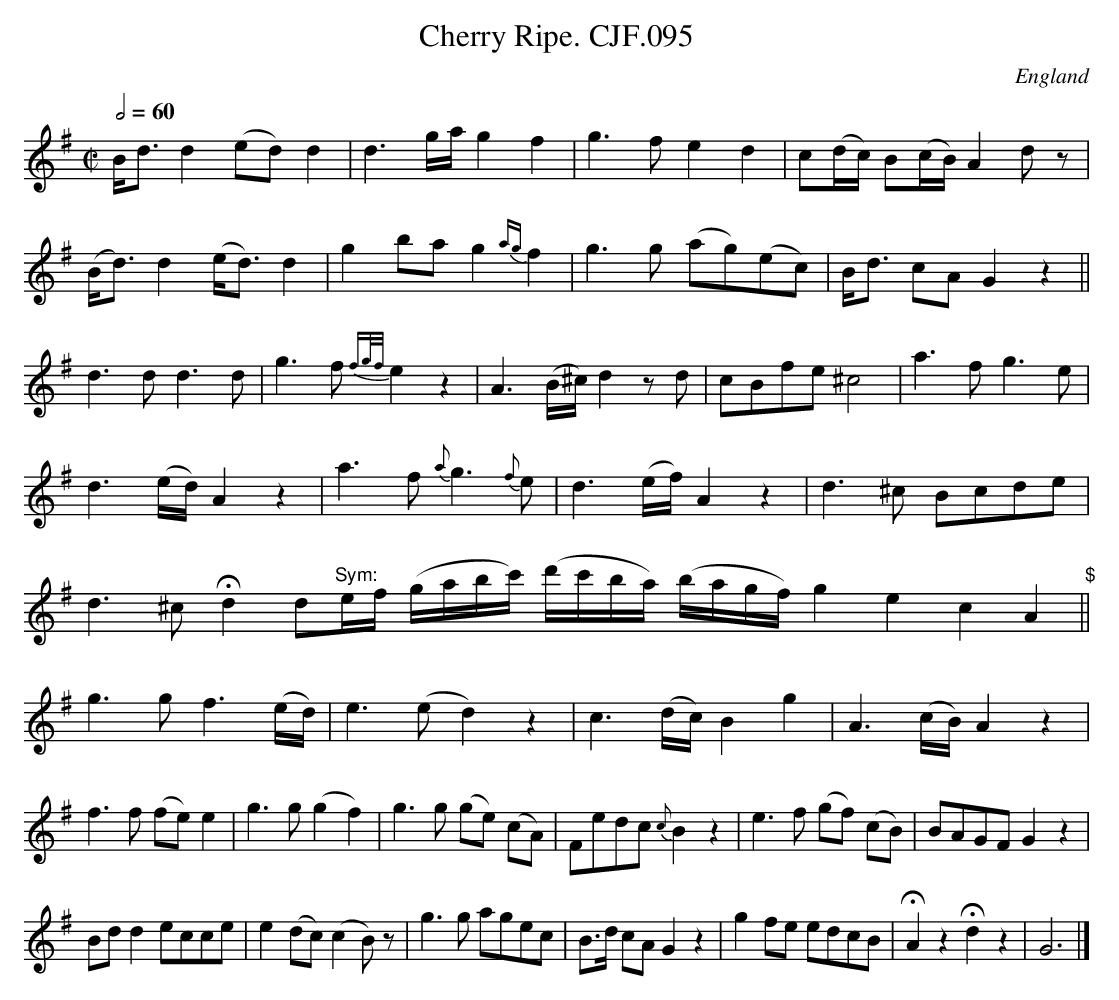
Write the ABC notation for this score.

X:1
T:Cherry Ripe. CJF.095
L:1/8
M:C|
O:England
Q:2/4=60
K:G
B<dd2(ed)d2|d3g/a/g2f2|g3fe2d2|c(d/c/) B(c/B/)A2dz|!
(B<d)d2(e<d)d2|g2bag2{ag}f2|\
g3g (ag)(ec)|B<d cAG2z2||!
d3dd3d|g3f{fg/f/}e2z2|A3(B/^c/)d2zd|cBfe^c4|a3fg3e|!
d3(e/d/)A2z2|a3f{a}g3{f}e|d3(e/f/)A2z2|d3^c Bcde|!
d3^cHd2d"Sym:"e/f/ (g/a/b/c'/) (d'/c'/b/a/) (b/a/g/f/)g2e2c2A2"$"||!
g3gf3(e/d/)|e3(ed2)z2|c3(d/c/)B2g2|A3(c/B/)A2z2|!
f3f (fe)e2|g3g(g2f2)|g3g (ge) (cA)|Fedc{c}B2z2|\
e3f (gf) (cB)|BAGFG2z2|!
Bdd2ecce|e2(dc)(c2B)z|g3g agec|\
B>d cAG2z2|g2fe edcB|HA2z2Hd2z2|G6|]
